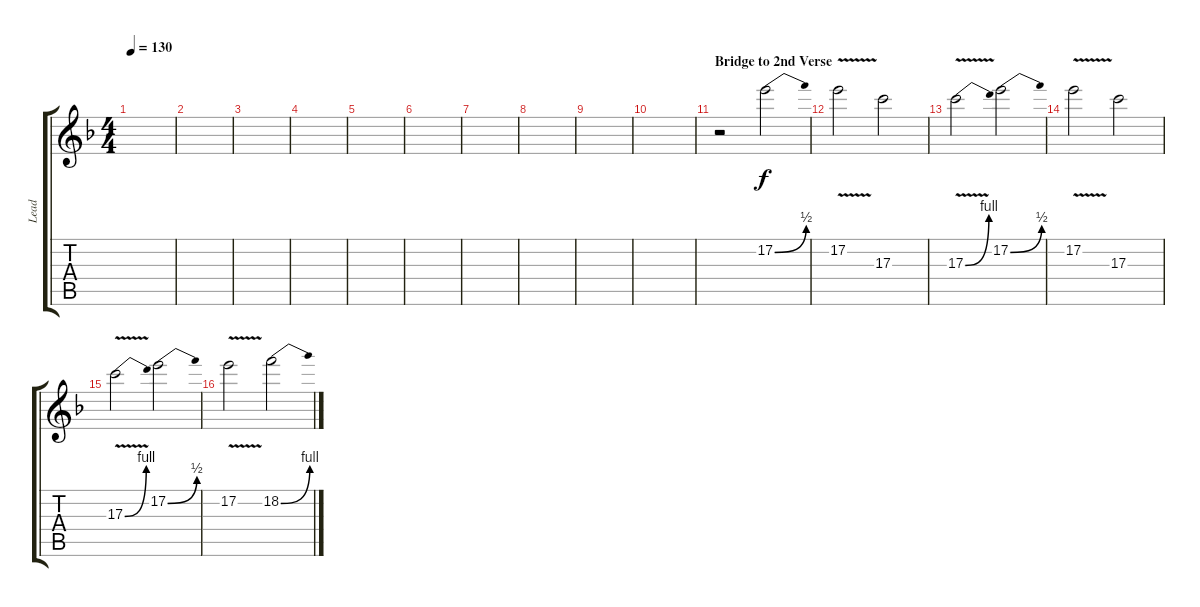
\track ("Lead" "Lead") {instrument distortionguitar}
\staff {score tabs}
\tuning (E4 B3 G3 D3 A2 E2) {hide}
\ts (4 4)
\tempo 130
\clef g2
\ks dminor
|
|
|
|
|
|
|
|
|
|
\section ("" "Bridge to 2nd Verse")
r.2 17.2{be (bend 0 0 60 2)}.2 |
17.2{v}.2 17.3.2 |
17.3{be (bend 0 0 60 4) v}.2 17.2{be (bend 0 0 60 2)}.2 |
17.2{v}.2 17.3.2 |
17.3{be (bend 0 0 60 4) v}.2 17.2{be (bend 0 0 60 2)}.2 |
17.2{v}.2 18.2{be (bend 0 0 60 4)}.2
